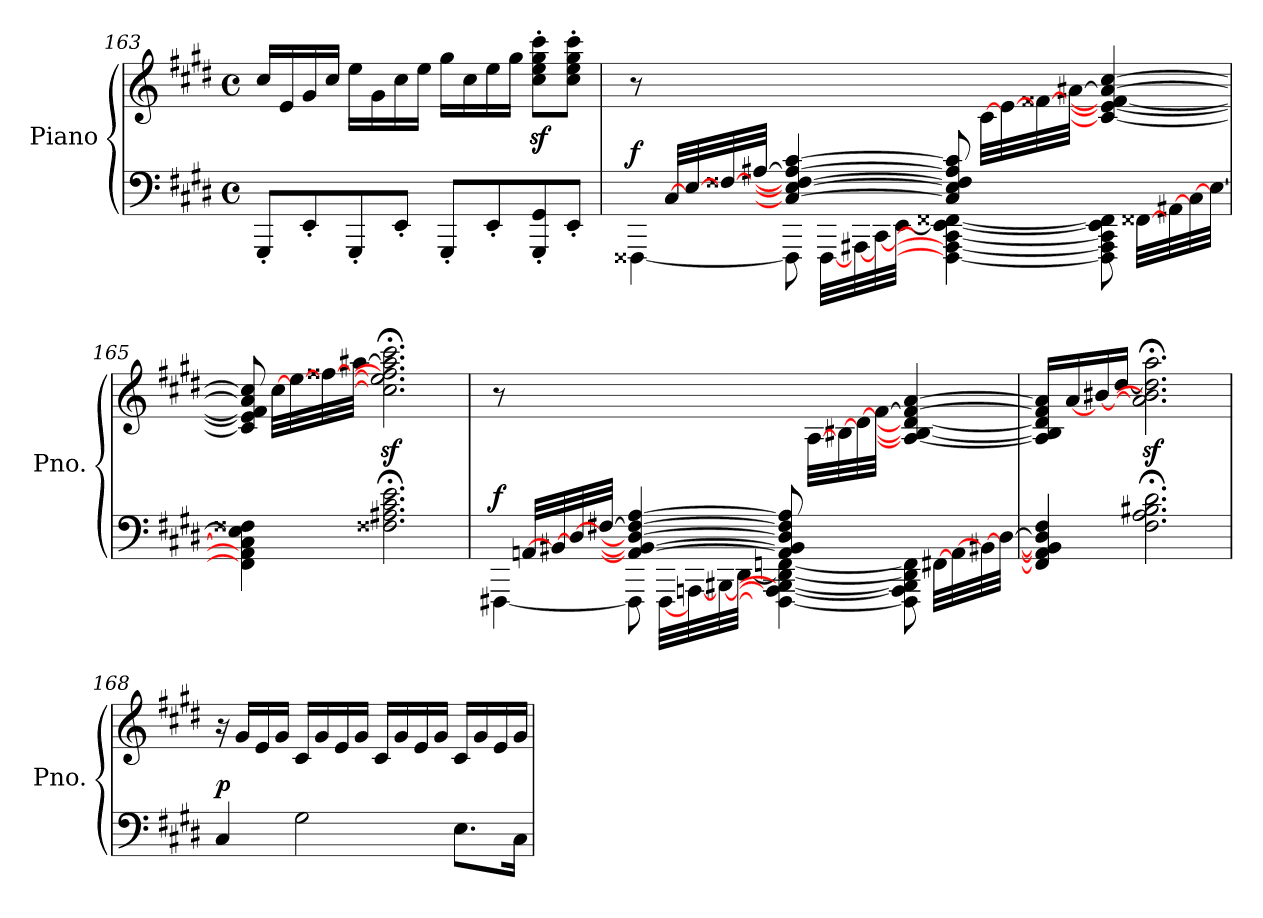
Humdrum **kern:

**kern	**kern	**dynam
*part1	*part1	*part1
*staff2	*staff1	*staff1/2
*I"Piano	*	*
*I'Pno.	*	*
*clefF4	*clefG2	*
*k[f#c#g#d#]	*k[f#c#g#d#]	*
*M4/4	*M4/4	*
*met(c)	*met(c)	*
=163	=163	=163
8GGG#'/L	16cc#/LL	.
.	16e/	.
8EE'/	16g#/	.
.	16cc#/JJ	.
8GGG#'/	16ee\LL	.
.	16g#\	.
8EE'/J	16cc#\	.
.	16ee\JJ	.
8GGG#'/L	16gg#\LL	.
.	16cc#\	.
8EE'/	16ee\	.
.	16gg#\JJ	.
8GGG#/' 8GG#/'	8cc#\z<' 8ee\z<' 8gg#\z<' 8ccc#\z<'L	.
8EE'/J	8cc#\' 8ee\' 8gg#\' 8ccc#\'J	.
!!LO:LB:g=z
=164	=164	=164
*^	*	*
!	!	!	!LO:DY:a=2
8ryy	[4FFF##X\	8r	f
[32C#/LLL	.	2ryy	.
[32E/	.	.	.
[32F##X/	.	.	.
[32A#X/JJJ	.	.	.
4C#/_ 4E/_ 4F##/_ 4A#/_ [4c#/	8FFF##\]	.	.
.	[32FFF##\LLL	.	.
.	[32AAA#X\	.	.
.	[32CC#\	.	.
.	[32EE\JJJ	.	.
8C#/] 8E/] 8F##/] 8A#/] 8c#/]	4FFF##\_ 4AAA#\_ 4CC#\_ 4EE\_ [4FF##X\	.	.
4.ryy	.	[32c#\LLL	.
.	.	[32e\	.
.	.	[32f##X\	.
.	.	[32a#X\JJJ	.
.	8FFF##\] 8AAA#\] 8CC#\] 8EE\] 8FF##\]	4c#/_ 4e/_ 4f##/_ 4a#/_ [4cc#/	.
.	[32FF##X\LLL	.	.
.	[32AA#X\	.	.
.	[32C#\	.	.
.	[32E\JJJ	.	.
*v	*v	*	*
=165	=165	=165
4FF##\] 4AA#\] 4C#\] 4E\] 4F##X\	8c#/] 8e/] 8f##/] 8a#/] 8cc#/]	.
.	[32cc#\LLL	.
.	[32ee\	.
.	[32ff##X\	.
.	[32aa#X\JJJ	.
2.F##X\;< 2.A#X\;< 2.c#\;< 2.e\;<	2.cc#\]z<;< 2.ee\]z<;< 2.ff##\]z<;< 2.aa#\]z<;< 2.ccc#\z<;<	.
!!LO:LB:g=z
=166	=166	=166
*^	*	*
!	!	!	!LO:DY:a=2
8ryy	[4FFF#X\	8r	f
[32AAn/LLL	.	2ryy	.
[32BB#X/	.	.	.
[32D#/	.	.	.
[32F#X/JJJ	.	.	.
4AA/_ 4BB#/_ 4D#/_ 4F#/_ [4A/	8FFF#\]	.	.
.	[32FFF#\LLL	.	.
.	[32AAAn\	.	.
.	[32BBB#X\	.	.
.	[32DD#\JJJ	.	.
8AA/] 8BB#/] 8D#/] 8F#/] 8A/]	4FFF#\_ 4AAA\_ 4BBB#\_ 4DD#\_ [4FFn\	.	.
4.ryy	.	[32A\LLL	.
.	.	[32B#X\	.
.	.	[32d#\	.
.	.	[32f#\JJJ	.
.	8FFF#\] 8AAA\] 8BBB#\] 8DD#\] 8FF\]	4A/_ 4B#/_ 4d#/_ 4f#/_ [4a/	.
.	[32FF#X\LLL	.	.
.	[32AA\	.	.
.	[32BB#X\	.	.
.	[32D#\JJJ	.	.
*v	*v	*	*
=167	=167	=167
4FF#/] 4AA/] 4BB#/] 4D#/] 4F#/	16A/] 16B#/] 16d#/] 16f#/] 16a/]LL	.
.	[16a/	.
.	[16b#X/	.
.	[16dd#/JJ	.
2.F#\;< 2.A\;< 2.B#X\;< 2.d#\;<	2.a\]z<;< 2.b#\]z<;< 2.dd#\]z<;< 2.aa\z<;<	.
=168	=168	=168
!	!	!LO:DY:a=2
4C#/	16r	p
.	16g#/LL	.
.	16e/	.
.	16g#/JJ	.
2G#\	16c#/LL	.
.	16g#/	.
.	16e/	.
.	16g#/JJ	.
.	16c#/LL	.
.	16g#/	.
.	16e/	.
.	16g#/JJ	.
8.E\L	16c#/LL	.
.	16g#/	.
.	16e/	.
16C#\Jk	16g#/JJ	.
=	=	=
*-	*-	*-
